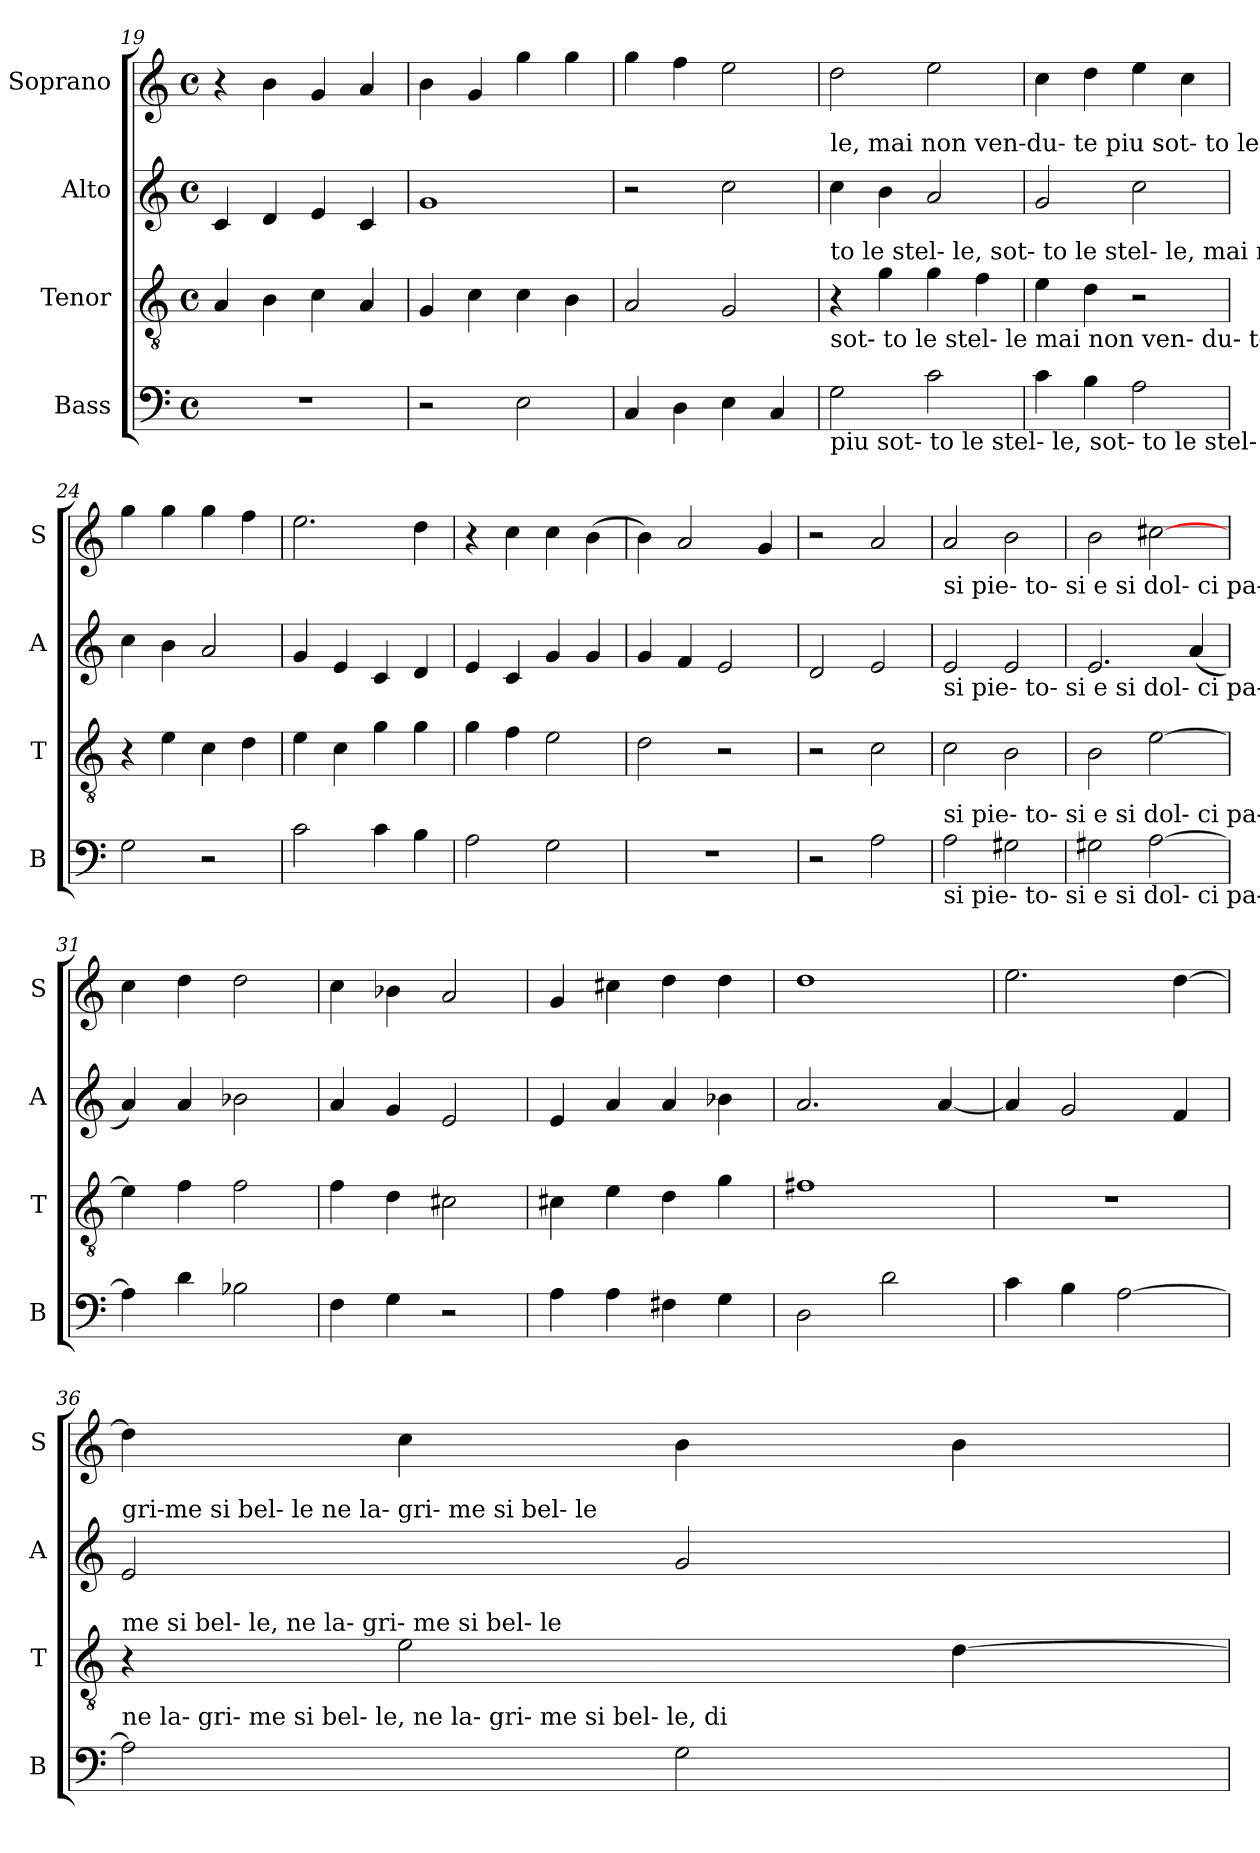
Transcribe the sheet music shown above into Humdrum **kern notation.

**kern	**kern	**kern	**kern
*part4	*part3	*part2	*part1
*staff4	*staff3	*staff2	*staff1
*I"Bass	*I"Tenor	*I"Alto	*I"Soprano
*I'B	*I'T	*I'A	*I'S
*clefF4	*clefGv2	*clefG2	*clefG2
*k[]	*k[]	*k[]	*k[]
*C:	*C:	*C:	*C:
*M4/4	*M4/4	*M4/4	*M4/4
*met(c)	*met(c)	*met(c)	*met(c)
=19	=19	=19	=19
1r	4A/	4c/	4r
.	4B\	4d/	4b\
.	4c\	4e/	4g/
.	4A/	4c/	4a/
=20	=20	=20	=20
2r	4G/	1g	4b\
.	4c\	.	4g/
2E\	4c\	.	4gg\
.	4B\	.	4gg\
=21	=21	=21	=21
4C/	2A/	2r	4gg\
4D\	.	.	4ff\
4E\	2G/	2cc\	2ee\
4C/	.	.	.
!!LO:PB:g=z
=22	=22	=22	=22
!	!	!LO:TX:a:t=le,       mai        non ven-du- te     piu sot- to    le    stel-              le,         sot- to    le           stel-       le,                  ne	!
!	!LO:TX:a:t=to   le   stel-         le,       sot-          to   le   stel-         le, mai non ven-  du- te   piu sot-   to   le   stel-         le,        ne	!	!
!	!LO:TX:b:t=sot- to   le    stel- le                        mai non ven- du- te  piu sot-    to   le stel-           le,                                     ne	!	!
!LO:TX:b:t=piu       sot-         to   le   stel-        le,                        sot-       to   le     stel-      le,                                                     ne	!	!	!
2G\	4r	4cc\	2dd\
.	4g\	4b\	.
2c\	4g\	2a/	2ee\
.	4f\	.	.
=23	=23	=23	=23
4c\	4e\	2g/	4cc\
4B\	4d\	.	4dd\
2A\	2r	2cc\	4ee\
.	.	.	4cc\
=24	=24	=24	=24
2G\	4r	4cc\	4gg\
.	4e\	4b\	4gg\
2r	4c\	2a/	4gg\
.	4d\	.	4ff\
=25	=25	=25	=25
2c\	4e\	4g/	2.ee\
.	4c\	4e/	.
4c\	4g\	4c/	.
4B\	4g\	4d/	4dd\
=26	=26	=26	=26
2A\	4g\	4e/	4r
.	4f\	4c/	4cc\
2G\	2e\	4g/	4cc\
.	.	4g/	(4b\
=27	=27	=27	=27
1r	2d\	4g/	4b\)
.	.	4f/	2a/
.	2r	2e/	.
.	.	.	4g/
=28	=28	=28	=28
2r	2r	2d/	2r
2A\	2c\	2e/	2a/
!!LO:LB:g=z
=29	=29	=29	=29
!	!	!	!LO:TX:b:t=si          pie-        to-        si e                si    dol-        ci    pa-  ro           le   s 'u  di- ron    mai                      ne               la-
!	!	!LO:TX:b:t=si        pie-          to-               si e         si   dol-        ci    pa-  ro-          le   s 'u  di-ron     mai              ne         la-         gri-	!
!LO:TX:a:t=si         pie-         to-         si e               si    dol-        ci    pa- ro-           le   s 'u  di-ron     mai	!	!	!
!LO:TX:b:t=si        pie-           to-        si e               si    dol-        ci    pa- ro-          le   s 'u di-ron      mai       ne          la-  gri- me	!	!	!
2A\	2c\	2e/	2a/
2G#X\	2B\	2e/	2b\
=30	=30	=30	=30
2G#X\	2B\	2.e/	2b\
[2A\	[2e\	.	[2cc#X\
.	.	(4a/	.
=31	=31	=31	=31
4A\]	4e\]	4a/)	4cc\
4d\	4f\	4a/	4dd\
2B-X\	2f\	2b-X\	2dd\
=32	=32	=32	=32
4F\	4f\	4a/	4cc\
4G\	4d\	4g/	4b-X\
2r	2c#X\	2e/	2a/
=33	=33	=33	=33
4A\	4c#X\	4e/	4g/
4A\	4e\	4a/	4cc#X\
4F#X\	4d\	4a/	4dd\
4G\	4g\	4b-X\	4dd\
=34	=34	=34	=34
2D\	1f#X	2.a/	1dd
2d\	.	.	.
.	.	[4a/	.
=35	=35	=35	=35
4c\	1r	4a/]	2.ee\
4B\	.	2g/	.
[2A\	.	.	.
.	.	4f/	[4dd\
!!LO:LB:g=z
=36	=36	=36	=36
!	!	!LO:TX:a:t=gri-me si      bel-       le                         ne                 la-       gri-    me               si     bel-       le	!
!	!LO:TX:a:t=me       si            bel-                                  le,                                             ne   la-          gri-  me       si      bel-      le	!	!
!LO:TX:a:t=ne         la-         gri-  me  si     bel-       le,  ne     la-              gri-   me  si   bel-          le,                                    di	!	!	!
2A\]	4r	2e/	4dd\]
.	2e\	.	4cc\
2G\	.	2g/	4b\
.	[4d\	.	4b\
=	=	=	=
*-	*-	*-	*-
